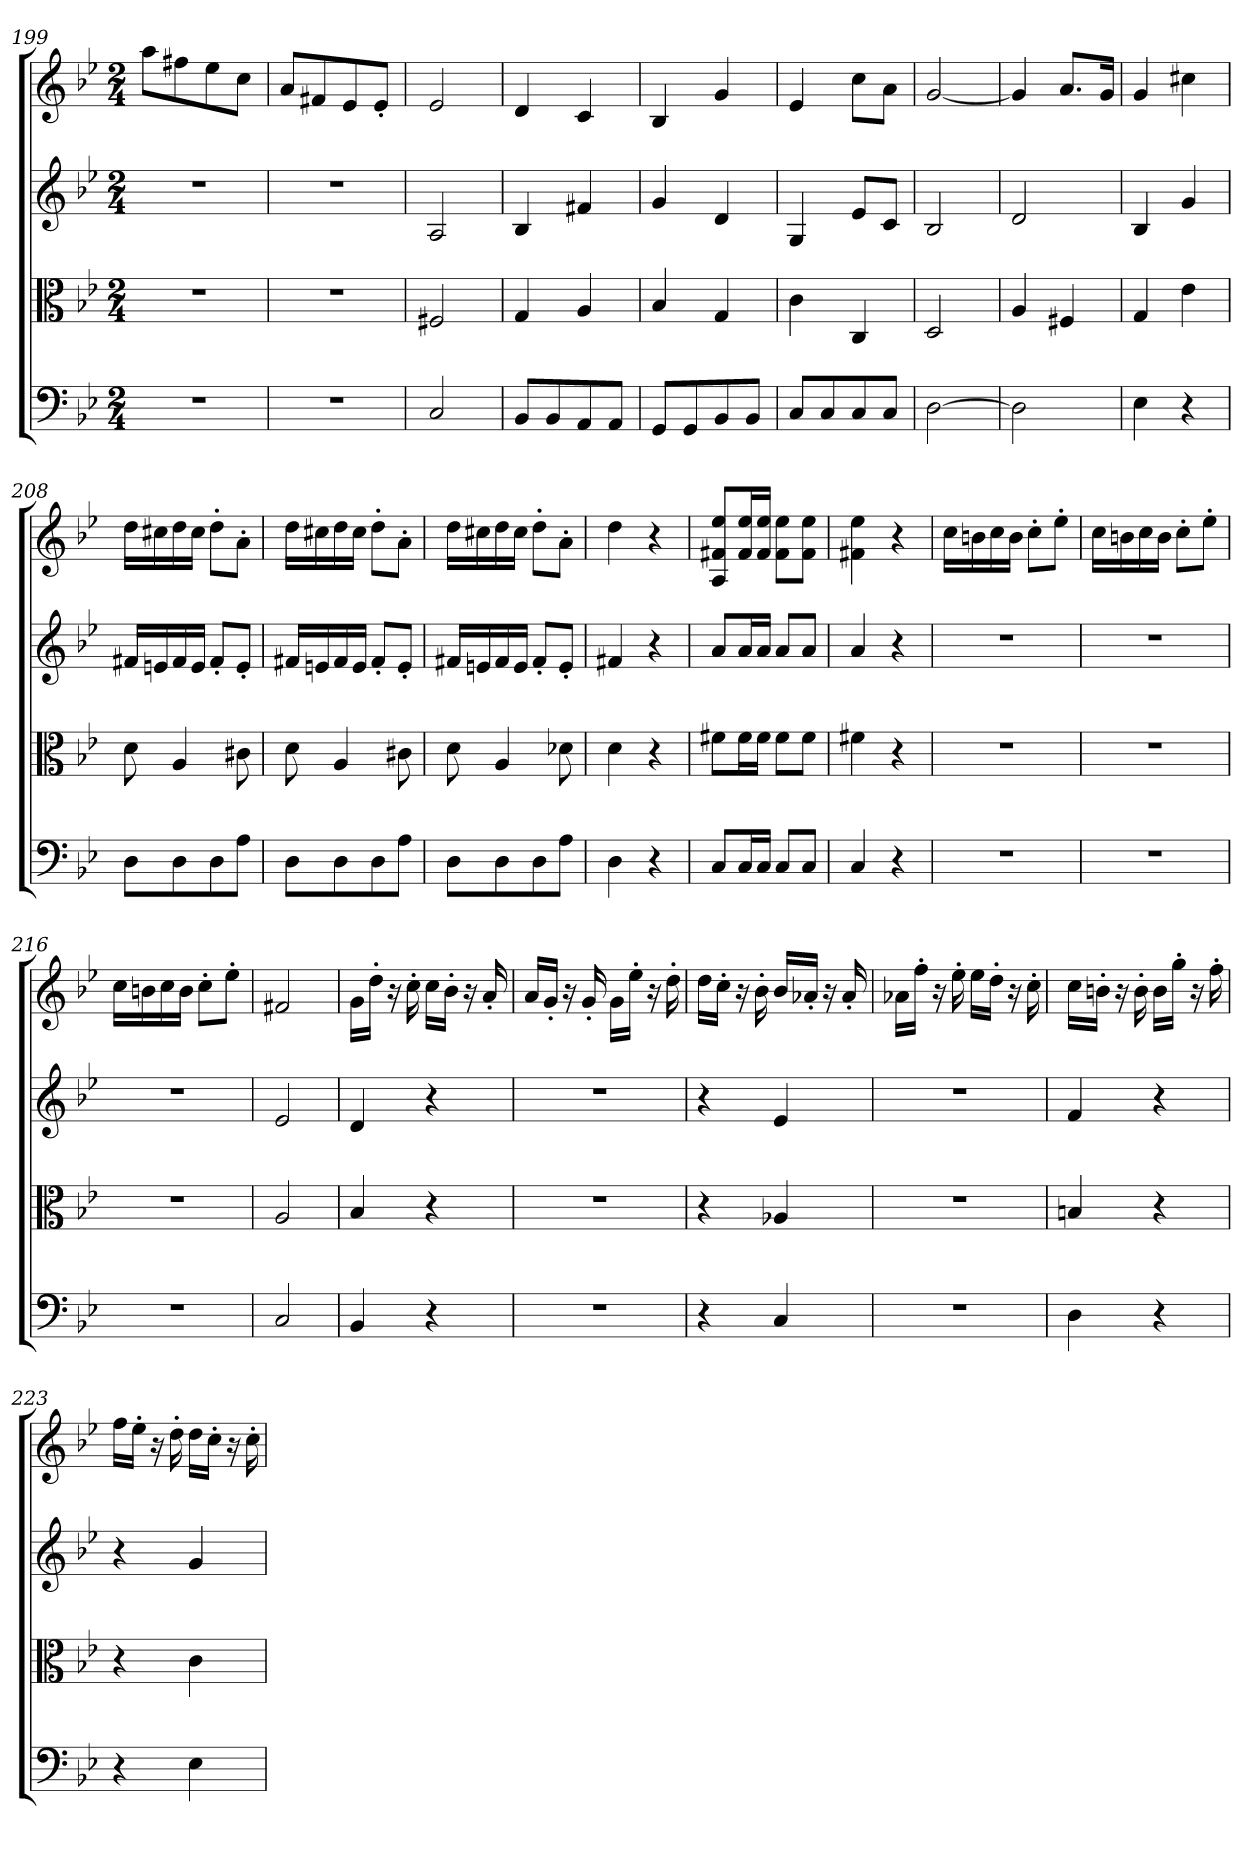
**kern	**kern	**kern	**kern
*part4	*part3	*part2	*part1
*staff4	*staff3	*staff2	*staff1
*clefF4	*clefC3	*clefG2	*clefG2
*k[b-e-]	*k[b-e-]	*k[b-e-]	*k[b-e-]
*g:	*g:	*g:	*g:
*M2/4	*M2/4	*M2/4	*M2/4
=199	=199	=199	=199
2r	2r	2r	8aa\L
.	.	.	8ff#X\
.	.	.	8ee-\
.	.	.	8cc\J
=200	=200	=200	=200
2r	2r	2r	8a/L
.	.	.	8f#X/
.	.	.	8e-/
.	.	.	8e-'/J
=201	=201	=201	=201
2C/	2F#X/	2A/	2e-/
=202	=202	=202	=202
8BB-/L	4G/	4B-/	4d/
8BB-/	.	.	.
8AA/	4A/	4f#X/	4c/
8AA/J	.	.	.
=203	=203	=203	=203
8GG/L	4B-/	4g/	4B-/
8GG/	.	.	.
8BB-/	4G/	4d/	4g/
8BB-/J	.	.	.
=204	=204	=204	=204
8C/L	4c\	4G/	4e-/
8C/	.	.	.
8C/	4C/	8e-/L	8cc\L
8C/J	.	8c/J	8a\J
=205	=205	=205	=205
[2D\	2D/	2B-/	[2g/
=206	=206	=206	=206
2D\]	4A/	2d/	4g/]
.	4F#X/	.	8.a/L
.	.	.	16g/Jk
=207	=207	=207	=207
4E-\	4G/	4B-/	4g/
4r	4e-\	4g/	4cc#X\
=208	=208	=208	=208
8D\L	8d\	16f#X/LL	16dd\LL
.	.	16en/	16cc#X\
8D\	4A/	16f#/	16dd\
.	.	16e/JJ	16cc#\JJ
8D\	.	8f#'/L	8dd'\L
8A\J	8c#X\	8e'/J	8a'\J
=209	=209	=209	=209
8D\L	8d\	16f#X/LL	16dd\LL
.	.	16en/	16cc#X\
8D\	4A/	16f#/	16dd\
.	.	16e/JJ	16cc#\JJ
8D\	.	8f#'/L	8dd'\L
8A\J	8c#X\	8e'/J	8a'\J
=210	=210	=210	=210
8D\L	8d\	16f#X/LL	16dd\LL
.	.	16en/	16cc#X\
8D\	4A/	16f#/	16dd\
.	.	16e/JJ	16cc#\JJ
8D\	.	8f#'/L	8dd'\L
8A\J	8d-X\	8e'/J	8a'\J
=211	=211	=211	=211
4D\	4d\	4f#X/	4dd\
4r	4r	4r	4r
=212	=212	=212	=212
8C/L	8f#X\L	8a/L	8A/ 8f#X/ 8ee-/L
16C/L	16f#\L	16a/L	16f#/ 16ee-/L
16C/JJ	16f#\JJ	16a/JJ	16f#/ 16ee-/JJ
8C/L	8f#\L	8a/L	8f#\ 8ee-\L
8C/J	8f#\J	8a/J	8f#\ 8ee-\J
=213	=213	=213	=213
4C/	4f#X\	4a/	4f#X\ 4ee-\
4r	4r	4r	4r
=214	=214	=214	=214
2r	2r	2r	16cc\LL
.	.	.	16bn\
.	.	.	16cc\
.	.	.	16b\JJ
.	.	.	8cc'\L
.	.	.	8ee-'\J
=215	=215	=215	=215
2r	2r	2r	16cc\LL
.	.	.	16bn\
.	.	.	16cc\
.	.	.	16b\JJ
.	.	.	8cc'\L
.	.	.	8ee-'\J
=216	=216	=216	=216
2r	2r	2r	16cc\LL
.	.	.	16bn\
.	.	.	16cc\
.	.	.	16b\JJ
.	.	.	8cc'\L
.	.	.	8ee-'\J
=217	=217	=217	=217
2C/	2A/	2e-/	2f#X/
=218	=218	=218	=218
4BB-/	4B-/	4d/	16g\LL
.	.	.	16dd'\JJ
.	.	.	16r
.	.	.	16cc'\
4r	4r	4r	16cc\LL
.	.	.	16b-'\JJ
.	.	.	16r
.	.	.	16a'/
=219	=219	=219	=219
2r	2r	2r	16a/LL
.	.	.	16g'/JJ
.	.	.	16r
.	.	.	16g'/
.	.	.	16g\LL
.	.	.	16ee-'\JJ
.	.	.	16r
.	.	.	16dd'\
=220	=220	=220	=220
4r	4r	4r	16dd\LL
.	.	.	16cc'\JJ
.	.	.	16r
.	.	.	16b-'\
4C/	4A-X/	4e-/	16b-/LL
.	.	.	16a-X'/JJ
.	.	.	16r
.	.	.	16a-'/
=221	=221	=221	=221
2r	2r	2r	16a-X\LL
.	.	.	16ff'\JJ
.	.	.	16r
.	.	.	16ee-'\
.	.	.	16ee-\LL
.	.	.	16dd'\JJ
.	.	.	16r
.	.	.	16cc'\
=222	=222	=222	=222
4D\	4Bn/	4f/	16cc\LL
.	.	.	16bn'\JJ
.	.	.	16r
.	.	.	16b'\
4r	4r	4r	16b\LL
.	.	.	16gg'\JJ
.	.	.	16r
.	.	.	16ff'\
=223	=223	=223	=223
4r	4r	4r	16ff\LL
.	.	.	16ee-'\JJ
.	.	.	16r
.	.	.	16dd'\
4E-\	4c\	4g/	16dd\LL
.	.	.	16cc'\JJ
.	.	.	16r
.	.	.	16cc'\
=	=	=	=
*-	*-	*-	*-
